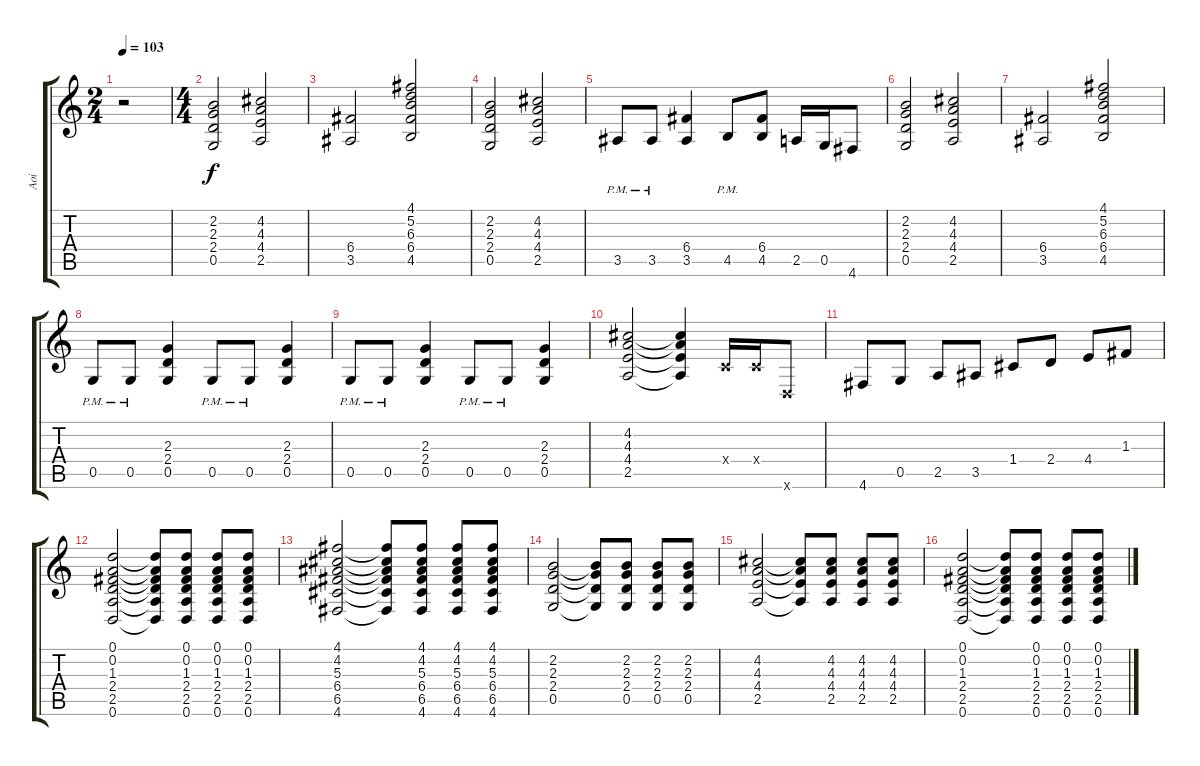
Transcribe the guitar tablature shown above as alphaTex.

\track ("Aoi" "Aoi") {instrument acousticguitarsteel}
\staff {score tabs}
\tuning (D4 A3 F3 C3 G2 D2) {hide}
\ts (2 4)
\tempo 103
\clef g2
\ks c
r.2{dy f} |
\ts (4 4)
(2.2 2.3 2.4 0.5).2{instrument overdrivenguitar} (4.2 4.3 4.4 2.5).2 |
(6.4 3.5).2 (4.1 5.2 6.3 6.4 4.5).2 |
(2.2 2.3 2.4 0.5).2 (4.2 4.3 4.4 2.5).2 |
3.5{pm}.8 3.5{pm}.8 (6.4 3.5).4 4.5{pm}.8 (6.4 4.5).8 2.5.16 0.5.16 4.6.8 |
(2.2 2.3 2.4 0.5).2 (4.2 4.3 4.4 2.5).2 |
(6.4 3.5).2 (4.1 5.2 6.3 6.4 4.5).2 |
0.5{pm}.8 0.5{pm}.8 (2.3 2.4 0.5).4 0.5{pm}.8 0.5{pm}.8 (2.3 2.4 0.5).4 |
0.5{pm}.8 0.5{pm}.8 (2.3 2.4 0.5).4 0.5{pm}.8 0.5{pm}.8 (2.3 2.4 0.5).4 |
(4.2 4.3 4.4 2.5).2 (4.2{t} 4.3{t} 4.4{t} 2.5{t}).4 0.4{x}.16 0.4{x}.16 0.6{x}.8 |
4.6.8 0.5.8 2.5.8 3.5.8 1.4.8 2.4.8 4.4.8 1.3.8 |
(0.1 0.2 1.3 2.4 2.5 0.6).2 (0.1{t} 0.2{t} 1.3{t} 2.4{t} 2.5{t} 0.6{t}).8 (0.1 0.2 1.3 2.4 2.5 0.6).8 (0.1 0.2 1.3 2.4 2.5 0.6).8 (0.1 0.2 1.3 2.4 2.5 0.6).8 |
(4.1 4.2 5.3 6.4 6.5 4.6).2 (4.1{t} 4.2{t} 5.3{t} 6.4{t} 6.5{t} 4.6{t}).8 (4.1 4.2 5.3 6.4 6.5 4.6).8 (4.1 4.2 5.3 6.4 6.5 4.6).8 (4.1 4.2 5.3 6.4 6.5 4.6).8 |
(2.2 2.3 2.4 0.5).2 (2.2{t} 2.3{t} 2.4{t} 0.5{t}).8 (2.2 2.3 2.4 0.5).8 (2.2 2.3 2.4 0.5).8 (2.2 2.3 2.4 0.5).8 |
(4.2 4.3 4.4 2.5).2 (4.2{t} 4.3{t} 4.4{t} 2.5{t}).8 (4.2 4.3 4.4 2.5).8 (4.2 4.3 4.4 2.5).8 (4.2 4.3 4.4 2.5).8 |
(0.1 0.2 1.3 2.4 2.5 0.6).2 (0.1{t} 0.2{t} 1.3{t} 2.4{t} 2.5{t} 0.6{t}).8 (0.1 0.2 1.3 2.4 2.5 0.6).8 (0.1 0.2 1.3 2.4 2.5 0.6).8 (0.1 0.2 1.3 2.4 2.5 0.6).8
